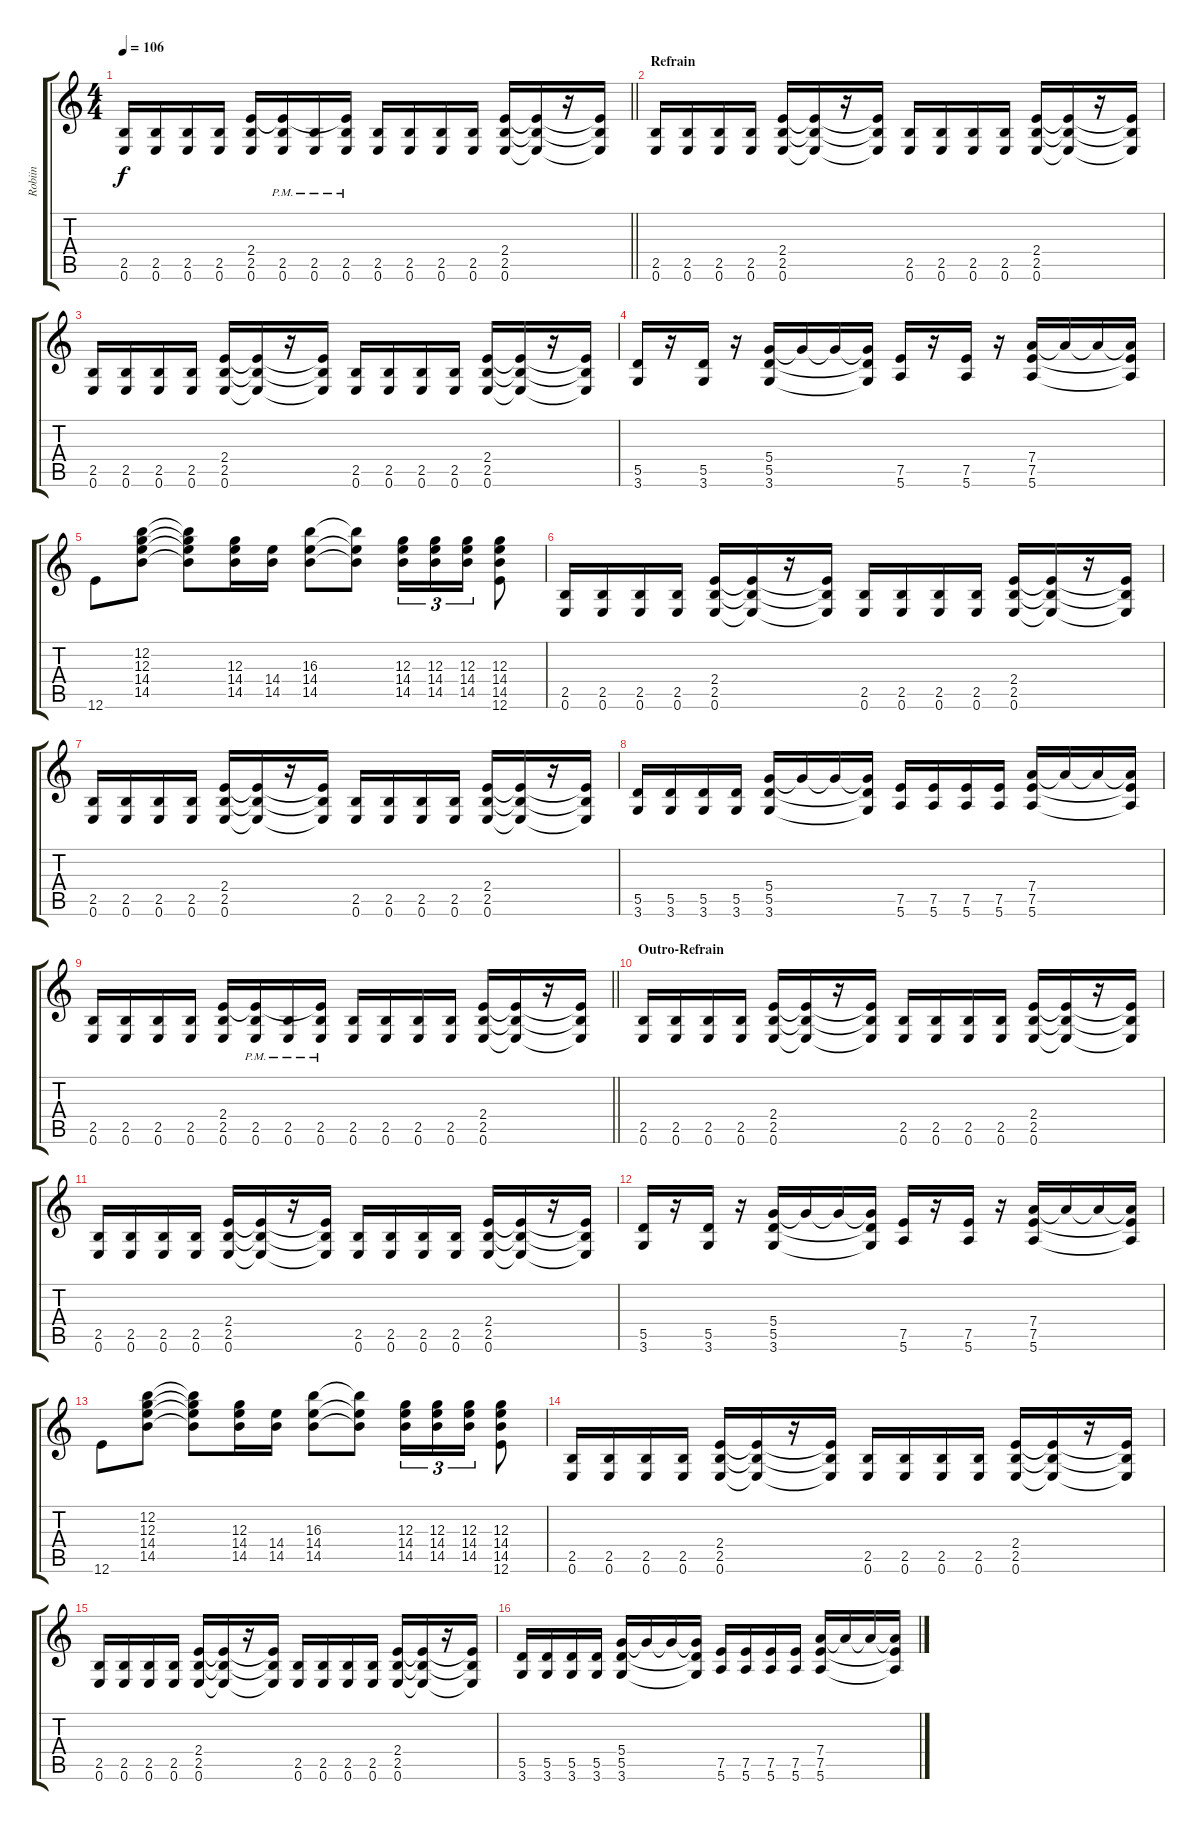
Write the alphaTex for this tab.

\track ("Robiin" "Robiin") {instrument acousticguitarsteel}
\staff {score tabs}
\tuning (E4 B3 G3 D3 A2 E2) {hide}
\ts (4 4)
\tempo 106
\clef g2
\barLineRight lightlight
\ks c
(2.5 0.6).16{dy f volume 16} (2.5 0.6).16 (2.5 0.6).16 (2.5 0.6).16 (2.4 2.5 0.6).16 (2.4{t} 2.5{pm} 0.6{pm}).16 (2.5{pm} 0.6{pm}).16 (2.4{t} 2.5{pm} 0.6{pm}).16 (2.5 0.6).16 (2.5 0.6).16 (2.5 0.6).16 (2.5 0.6).16 (2.4 2.5 0.6).16 (2.4{t} 2.5{t} 0.6{t}).16 r.16 (2.4{t} 2.5{t} 0.6{t}).16 |
\section ("" "Refrain")
(2.5 0.6).16{volume 12 instrument distortionguitar} (2.5 0.6).16 (2.5 0.6).16 (2.5 0.6).16 (2.4 2.5 0.6).16 (2.4{t} 2.5{t} 0.6{t}).16 r.16 (2.4{t} 2.5{t} 0.6{t}).16 (2.5 0.6).16 (2.5 0.6).16 (2.5 0.6).16 (2.5 0.6).16 (2.4 2.5 0.6).16 (2.4{t} 2.5{t} 0.6{t}).16 r.16 (2.4{t} 2.5{t} 0.6{t}).16 |
(2.5 0.6).16{volume 16} (2.5 0.6).16 (2.5 0.6).16 (2.5 0.6).16 (2.4 2.5 0.6).16 (2.4{t} 2.5{t} 0.6{t}).16 r.16 (2.4{t} 2.5{t} 0.6{t}).16 (2.5 0.6).16 (2.5 0.6).16 (2.5 0.6).16 (2.5 0.6).16 (2.4 2.5 0.6).16 (2.4{t} 2.5{t} 0.6{t}).16 r.16 (2.4{t} 2.5{t} 0.6{t}).16 |
(5.5 3.6).16 r.16 (5.5 3.6).16 r.16 (5.4 5.5 3.6).16 5.4{t}.16 5.4{t}.16 (5.4{t} 5.5{t} 3.6{t}).16 (7.5 5.6).16 r.16 (7.5 5.6).16 r.16 (7.4 7.5 5.6).16 7.4{t}.16 7.4{t}.16 (7.4{t} 7.5{t} 5.6{t}).16 |
12.6.8 (12.2 12.3 14.4 14.5).8 (12.2{t} 12.3{t} 14.4{t} 14.5{t}).8 (12.3 14.4 14.5).16 (14.4 14.5).16 (16.3 14.4 14.5).8 (16.3{t} 14.4{t} 14.5{t}).8 (12.3 14.4 14.5).16{tu (3 2)} (12.3 14.4 14.5).16{tu (3 2)} (12.3 14.4 14.5).16{tu (3 2)} (12.3 14.4 14.5 12.6).8 |
(2.5 0.6).16{volume 16} (2.5 0.6).16 (2.5 0.6).16 (2.5 0.6).16 (2.4 2.5 0.6).16 (2.4{t} 2.5{t} 0.6{t}).16 r.16 (2.4{t} 2.5{t} 0.6{t}).16 (2.5 0.6).16 (2.5 0.6).16 (2.5 0.6).16 (2.5 0.6).16 (2.4 2.5 0.6).16 (2.4{t} 2.5{t} 0.6{t}).16 r.16 (2.4{t} 2.5{t} 0.6{t}).16 |
(2.5 0.6).16{volume 16} (2.5 0.6).16 (2.5 0.6).16 (2.5 0.6).16 (2.4 2.5 0.6).16 (2.4{t} 2.5{t} 0.6{t}).16 r.16 (2.4{t} 2.5{t} 0.6{t}).16 (2.5 0.6).16 (2.5 0.6).16 (2.5 0.6).16 (2.5 0.6).16 (2.4 2.5 0.6).16 (2.4{t} 2.5{t} 0.6{t}).16 r.16 (2.4{t} 2.5{t} 0.6{t}).16 |
(5.5 3.6).16 (5.5 3.6).16 (5.5 3.6).16 (5.5 3.6).16 (5.4 5.5 3.6).16 5.4{t}.16 5.4{t}.16 (5.4{t} 5.5{t} 3.6{t}).16 (7.5 5.6).16 (7.5 5.6).16 (7.5 5.6).16 (7.5 5.6).16 (7.4 7.5 5.6).16 7.4{t}.16 7.4{t}.16 (7.4{t} 7.5{t} 5.6{t}).16 |
\barLineRight lightlight
(2.5 0.6).16{volume 16} (2.5 0.6).16 (2.5 0.6).16 (2.5 0.6).16 (2.4 2.5 0.6).16 (2.4{t} 2.5{pm} 0.6{pm}).16 (2.5{pm} 0.6{pm}).16 (2.4{t} 2.5{pm} 0.6{pm}).16 (2.5 0.6).16 (2.5 0.6).16 (2.5 0.6).16 (2.5 0.6).16 (2.4 2.5 0.6).16 (2.4{t} 2.5{t} 0.6{t}).16 r.16 (2.4{t} 2.5{t} 0.6{t}).16 |
\section ("" "Outro-Refrain")
(2.5 0.6).16{volume 12 instrument distortionguitar} (2.5 0.6).16 (2.5 0.6).16 (2.5 0.6).16 (2.4 2.5 0.6).16 (2.4{t} 2.5{t} 0.6{t}).16 r.16 (2.4{t} 2.5{t} 0.6{t}).16 (2.5 0.6).16 (2.5 0.6).16 (2.5 0.6).16 (2.5 0.6).16 (2.4 2.5 0.6).16 (2.4{t} 2.5{t} 0.6{t}).16 r.16 (2.4{t} 2.5{t} 0.6{t}).16 |
(2.5 0.6).16{volume 16} (2.5 0.6).16 (2.5 0.6).16 (2.5 0.6).16 (2.4 2.5 0.6).16 (2.4{t} 2.5{t} 0.6{t}).16 r.16 (2.4{t} 2.5{t} 0.6{t}).16 (2.5 0.6).16 (2.5 0.6).16 (2.5 0.6).16 (2.5 0.6).16 (2.4 2.5 0.6).16 (2.4{t} 2.5{t} 0.6{t}).16 r.16 (2.4{t} 2.5{t} 0.6{t}).16 |
(5.5 3.6).16 r.16 (5.5 3.6).16 r.16 (5.4 5.5 3.6).16 5.4{t}.16 5.4{t}.16 (5.4{t} 5.5{t} 3.6{t}).16 (7.5 5.6).16 r.16 (7.5 5.6).16 r.16 (7.4 7.5 5.6).16 7.4{t}.16 7.4{t}.16 (7.4{t} 7.5{t} 5.6{t}).16 |
12.6.8 (12.2 12.3 14.4 14.5).8 (12.2{t} 12.3{t} 14.4{t} 14.5{t}).8 (12.3 14.4 14.5).16 (14.4 14.5).16 (16.3 14.4 14.5).8 (16.3{t} 14.4{t} 14.5{t}).8 (12.3 14.4 14.5).16{tu (3 2)} (12.3 14.4 14.5).16{tu (3 2)} (12.3 14.4 14.5).16{tu (3 2)} (12.3 14.4 14.5 12.6).8 |
(2.5 0.6).16{volume 16} (2.5 0.6).16 (2.5 0.6).16 (2.5 0.6).16 (2.4 2.5 0.6).16 (2.4{t} 2.5{t} 0.6{t}).16 r.16 (2.4{t} 2.5{t} 0.6{t}).16 (2.5 0.6).16 (2.5 0.6).16 (2.5 0.6).16 (2.5 0.6).16 (2.4 2.5 0.6).16 (2.4{t} 2.5{t} 0.6{t}).16 r.16 (2.4{t} 2.5{t} 0.6{t}).16 |
(2.5 0.6).16{volume 16} (2.5 0.6).16 (2.5 0.6).16 (2.5 0.6).16 (2.4 2.5 0.6).16 (2.4{t} 2.5{t} 0.6{t}).16 r.16 (2.4{t} 2.5{t} 0.6{t}).16 (2.5 0.6).16 (2.5 0.6).16 (2.5 0.6).16 (2.5 0.6).16 (2.4 2.5 0.6).16 (2.4{t} 2.5{t} 0.6{t}).16 r.16 (2.4{t} 2.5{t} 0.6{t}).16 |
(5.5 3.6).16 (5.5 3.6).16 (5.5 3.6).16 (5.5 3.6).16 (5.4 5.5 3.6).16 5.4{t}.16 5.4{t}.16 (5.4{t} 5.5{t} 3.6{t}).16 (7.5 5.6).16 (7.5 5.6).16 (7.5 5.6).16 (7.5 5.6).16 (7.4 7.5 5.6).16 7.4{t}.16 7.4{t}.16 (7.4{t} 7.5{t} 5.6{t}).16
